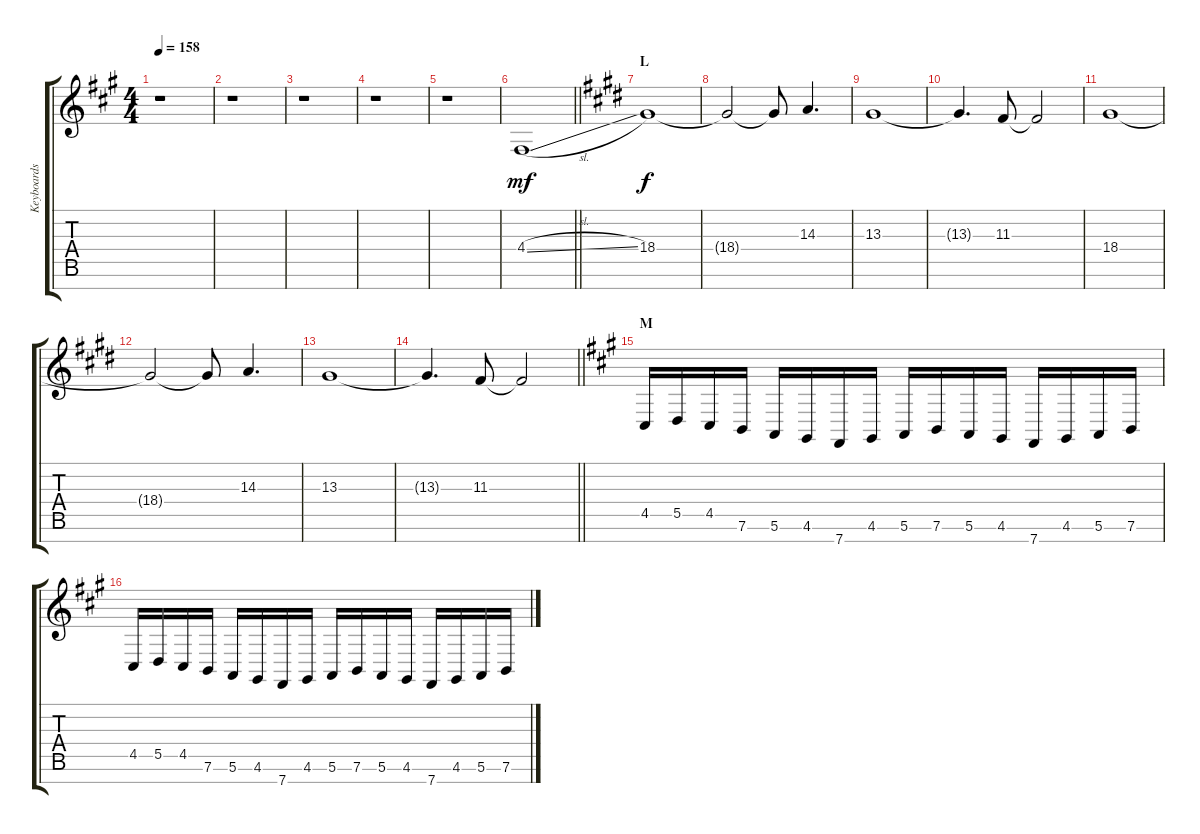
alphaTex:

\track ("Keyboards (high register)" "Keyboards ") {instrument acousticgrandpiano}
\staff {score tabs}
\tuning (E4 B3 G3 D3 A2 E2 B1) {hide}
\ts (4 4)
\tempo 158
\clef g2
\ks a
r.1{dy f} |
r.1 |
r.1 |
r.1 |
r.1 |
\barLineRight lightlight
4.4{sl}.1{dy mf instrument stringensemble2} |
\section ("" "L")
\ks e
18.4.1{dy f instrument stringensemble1} |
18.4{t}.2 18.4{t}.8 14.3.4{d} |
13.3.1 |
13.3{t}.4{d} 11.3.8 11.3{t}.2 |
18.4.1 |
18.4{t}.2 18.4{t}.8 14.3.4{d} |
13.3.1 |
\barLineRight lightlight
13.3{t}.4{d} 11.3.8 11.3{t}.2 |
\section ("" "M")
\ks a
4.5.16{volume 13 instrument lead2sawtooth} 5.5.16 4.5.16 7.6.16 5.6.16 4.6.16 7.7.16 4.6.16 5.6.16 7.6.16 5.6.16 4.6.16 7.7.16 4.6.16 5.6.16 7.6.16 |
4.5.16 5.5.16 4.5.16 7.6.16 5.6.16 4.6.16 7.7.16 4.6.16 5.6.16 7.6.16 5.6.16 4.6.16 7.7.16 4.6.16 5.6.16 7.6.16
